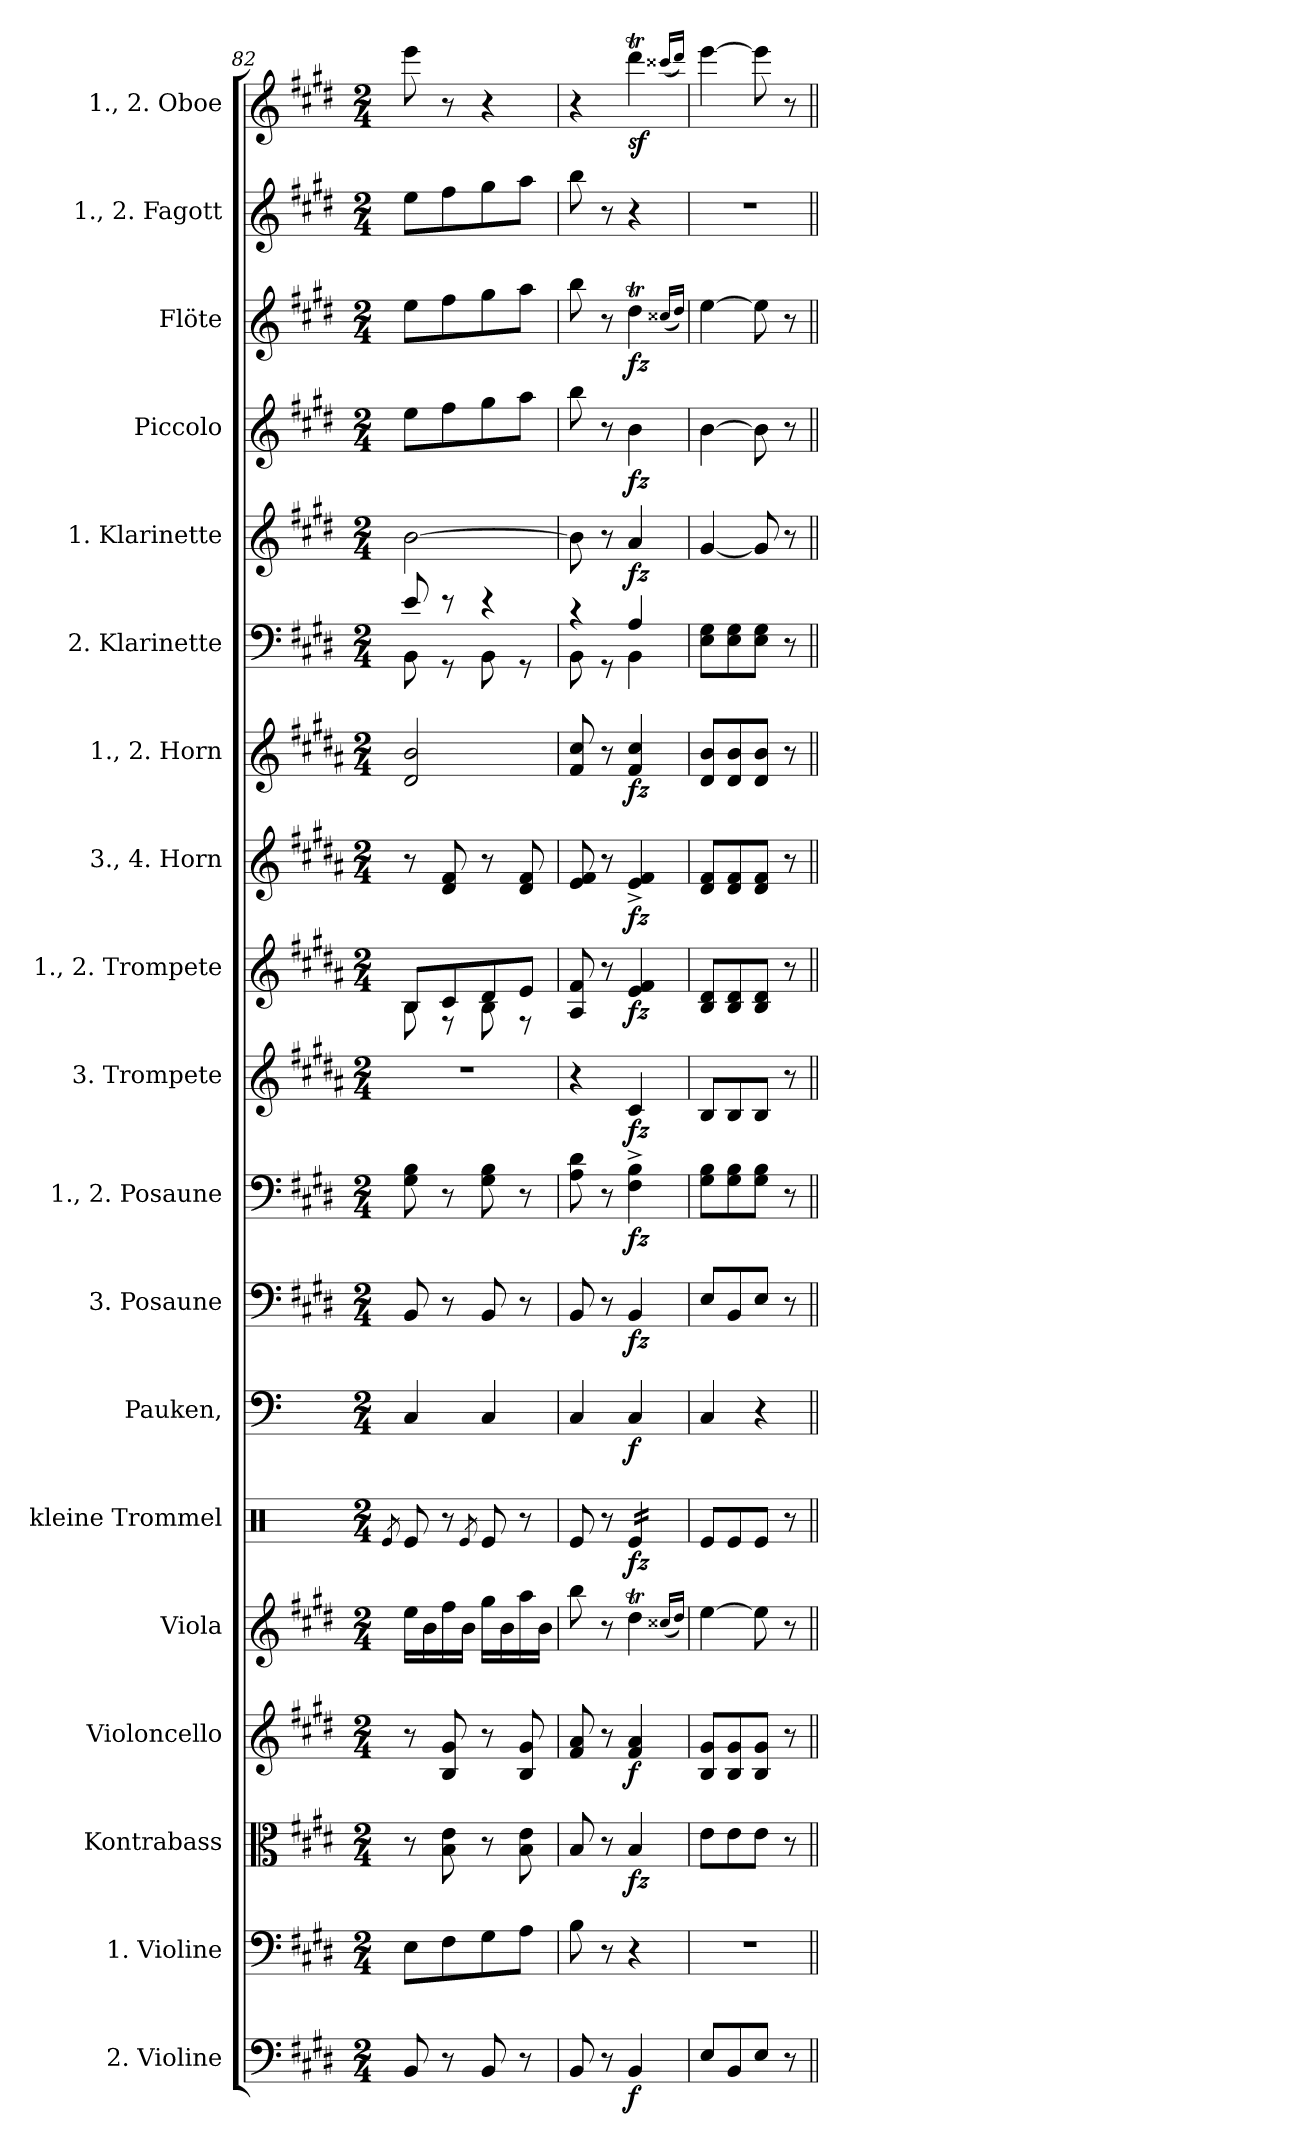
**kern	**dynam	**kern	**kern	**dynam	**kern	**dynam	**kern	**kern	**dynam	**kern	**dynam	**kern	**dynam	**kern	**dynam	**kern	**dynam	**kern	**dynam	**kern	**dynam	**kern	**dynam	**kern	**dynam	**kern	**dynam	**kern	**dynam	**kern	**dynam	**kern	**kern	**dynam
*part19	*part19	*part18	*part17	*part17	*part16	*part16	*part15	*part14	*part14	*part13	*part13	*part12	*part12	*part11	*part11	*part10	*part10	*part9	*part9	*part8	*part8	*part7	*part7	*part6	*part6	*part5	*part5	*part4	*part4	*part3	*part3	*part2	*part1	*part1
*staff19	*staff19	*staff18	*staff17	*staff17	*staff16	*staff16	*staff15	*staff14	*staff14	*staff13	*staff13	*staff12	*staff12	*staff11	*staff11	*staff10	*staff10	*staff9	*staff9	*staff8	*staff8	*staff7	*staff7	*staff6	*staff6	*staff5	*staff5	*staff4	*staff4	*staff3	*staff3	*staff2	*staff1	*staff1
*I"2. Violine	*	*I"1. Violine	*I"Kontrabass	*	*I"Violoncello	*	*I"Viola	*I"kleine Trommel	*	*I"Pauken,	*	*I"3. Posaune	*	*I"1., 2. Posaune	*	*I"3. Trompete	*	*I"1., 2. Trompete	*	*I"3., 4. Horn	*	*I"1., 2. Horn	*	*I"2. Klarinette	*	*I"1. Klarinette	*	*I"Piccolo	*	*I"Flöte	*	*I"1., 2. Fagott	*I"1., 2. Oboe	*
*I'2. Vl.	*	*I'1. Vl.	*I'Kb.	*	*I'Vc.	*	*I'Va.	*I'kl. Tr.	*	*I'Pk.,	*	*I'3. Pos.	*	*I'1., 2. Pos.	*	*I'3. Trp.	*	*I'1., 2. Trp.	*	*I'3., 4. Hr.	*	*I'1., 2.  Hr.	*	*I'2. Klar.	*	*I'1. Klar.	*	*I'Picc.	*	*I'Fl.	*	*I'1., 2. Fag.	*I'1., 2. Ob.	*
*clefF4	*	*clefF4	*clefC3	*	*clefG2	*	*clefG2	*clefX	*	*clefF4	*	*clefF4	*	*clefF4	*	*clefG2	*	*clefG2	*	*clefG2	*	*clefG2	*	*clefF4	*	*clefG2	*	*clefG2	*	*clefG2	*	*clefG2	*clefG2	*
*ITrd7c12	*	*	*	*	*	*	*	*	*	*	*	*	*	*	*	*ITrd-3c-5	*	*ITrd-3c-5	*	*ITrd4c7	*	*ITrd4c7	*	*	*	*ITrd1c2	*	*ITrd1c2	*	*	*	*ITrd-7c-12	*	*
*k[f#c#g#d#]	*	*k[f#c#g#d#]	*k[f#c#g#d#]	*	*k[f#c#g#d#]	*	*k[f#c#g#d#]	*k[]	*	*k[]	*	*k[f#c#g#d#]	*	*k[f#c#g#d#]	*	*k[f#c#g#d#]	*	*k[f#c#g#d#]	*	*k[f#c#g#d#]	*	*k[f#c#g#d#]	*	*k[f#c#g#d#]	*	*k[f#c#]	*	*k[f#c#]	*	*k[f#c#g#d#]	*	*k[f#c#g#d#]	*k[f#c#g#d#]	*
*M2/4	*	*M2/4	*M2/4	*	*M2/4	*	*M2/4	*M2/4	*	*M2/4	*	*M2/4	*	*M2/4	*	*M2/4	*	*M2/4	*	*M2/4	*	*M2/4	*	*M2/4	*	*M2/4	*	*M2/4	*	*M2/4	*	*M2/4	*M2/4	*
=82	=82	=82	=82	=82	=82	=82	=82	=82	=82	=82	=82	=82	=82	=82	=82	=82	=82	=82	=82	=82	=82	=82	=82	=82	=82	=82	=82	=82	=82	=82	=82	=82	=82	=82
.	.	.	.	.	.	.	.	8qRe/	.	.	.	.	.	.	.	.	.	.	.	.	.	.	.	.	.	.	.	.	.	.	.	.	.	.
*	*	*	*	*	*	*	*	*	*	*	*	*	*	*	*	*	*	*^	*	*	*	*	*	*^	*	*	*	*	*	*	*	*	*	*
8BBB/	.	8E\L	8r	.	8r	.	16ee\LL	8Re/	.	4C/	.	8BB/	.	8G#\ 8B\	.	2r	.	8e/L	8e\	.	8r	.	2G#/ 2e/	.	8e/	8BB\	.	[2a\	.	8dd\L	.	8ee\L	.	8eee\L	8eee\	.
.	.	.	.	.	.	.	16b\	.	.	.	.	.	.	.	.	.	.	.	.	.	.	.	.	.	.	.	.	.	.	.	.	.	.	.	.	.
8r	.	8F#\	8B\ 8e\	.	8B/ 8g#/	.	16ff#\	8r	.	.	.	8r	.	8r	.	.	.	8f#/	8rF	.	8G#/ 8B/	.	.	.	8r	8r	.	.	.	8ee\	.	8ff#\	.	8fff#\	8r	.
.	.	.	.	.	.	.	16b\JJ	.	.	.	.	.	.	.	.	.	.	.	.	.	.	.	.	.	.	.	.	.	.	.	.	.	.	.	.	.
.	.	.	.	.	.	.	.	8qRe/	.	.	.	.	.	.	.	.	.	.	.	.	.	.	.	.	.	.	.	.	.	.	.	.	.	.	.	.
8BBB/	.	8G#\	8r	.	8r	.	16gg#\LL	8Re/	.	4C/	.	8BB/	.	8G#\ 8B\	.	.	.	8g#/	8e\	.	8r	.	.	.	4r	8BB\	.	.	.	8ff#\	.	8gg#\	.	8ggg#\	4r	.
.	.	.	.	.	.	.	16b\	.	.	.	.	.	.	.	.	.	.	.	.	.	.	.	.	.	.	.	.	.	.	.	.	.	.	.	.	.
8r	.	8A\J	8B\ 8e\	.	8B/ 8g#/	.	16aa\	8r	.	.	.	8r	.	8r	.	.	.	8a/J	8rF	.	8G#/ 8B/	.	.	.	.	8r	.	.	.	8gg\J	.	8aa\J	.	8aaa\J	.	.
.	.	.	.	.	.	.	16b\JJ	.	.	.	.	.	.	.	.	.	.	.	.	.	.	.	.	.	.	.	.	.	.	.	.	.	.	.	.	.
*	*	*	*	*	*	*	*	*	*	*	*	*	*	*	*	*	*	*v	*v	*	*	*	*	*	*	*	*	*	*	*	*	*	*	*	*	*
=83	=83	=83	=83	=83	=83	=83	=83	=83	=83	=83	=83	=83	=83	=83	=83	=83	=83	=83	=83	=83	=83	=83	=83	=83	=83	=83	=83	=83	=83	=83	=83	=83	=83	=83	=83
8BBB/	.	8B\	8B/	.	8f#/ 8a/	.	8bb\	8Re/	.	4C/	.	8BB/	.	8A\ 8d#\	.	4r	.	8d#/ 8b/	.	8A/ 8B/	.	8B/ 8f#/	.	4r	8BB\	.	8a\]	.	8aa\	.	8bb\	.	8bbb\	4r	.
8r	.	8r	8r	.	8r	.	8r	8r	.	.	.	8r	.	8r	.	.	.	8r	.	8r	.	8r	.	.	8r	.	8r	.	8r	.	8r	.	8r	.	.
!	!LO:DY:b	!	!	!LO:DY:b	!	!LO:DY:b	!	!	!LO:DY:b	!	!LO:DY:b	!	!LO:DY:b	!	!LO:DY:b	!	!LO:DY:b	!	!LO:DY:b	!	!LO:DY:b	!	!LO:DY:b	!	!	!LO:DY:a	!	!	!	!	!	!	!	!	!
!	!	!	!	!	!	!	!	!	!	!	!	!	!	!	!	!	!	!	!	!	!	!	!	!	!	!LO:DY:n=1:b	!	!LO:DY:b	!	!LO:DY:b	!	!LO:DY:b	!	!	!LO:DY:b
*	*	*	*	*	*	*	*	*tremolo	*	*	*	*	*	*	*	*	*	*	*	*	*	*	*	*	*	*	*	*	*	*	*	*	*	*	*
4BBB/	f	4r	4B/	fz	4f#/ 4a/	f	4dd#t\	16Re/LL	fz	4C/	f	4BB/	fz	4F#^\ 4B^\	fz	4f#/	fz	4a/ 4b/	fz	4A^>/ 4B^>/	fz	4B/ 4f#/	fz	4A/	4BB\	fz fz	4g/	fz	4a\	fz	4dd#t\	fz	4r	4ddd#t\	sf
.	.	.	.	.	.	.	.	16Re/	.	.	.	.	.	.	.	.	.	.	.	.	.	.	.	.	.	.	.	.	.	.	.	.	.	.	.
.	.	.	.	.	.	.	.	16Re/	.	.	.	.	.	.	.	.	.	.	.	.	.	.	.	.	.	.	.	.	.	.	.	.	.	.	.
.	.	.	.	.	.	.	.	16Re/JJ	.	.	.	.	.	.	.	.	.	.	.	.	.	.	.	.	.	.	.	.	.	.	.	.	.	.	.
*	*	*	*	*	*	*	*	*Xtremolo	*	*	*	*	*	*	*	*	*	*	*	*	*	*	*	*	*	*	*	*	*	*	*	*	*	*	*
*	*	*	*	*	*	*	*	*	*	*	*	*	*	*	*	*	*	*	*	*	*	*	*	*v	*v	*	*	*	*	*	*	*	*	*	*
.	.	.	.	.	.	.	(<16qqcc##X/LL	.	.	.	.	.	.	.	.	.	.	.	.	.	.	.	.	.	.	.	.	.	.	(<16qqcc##X/LL	.	.	(<16qqccc##X/LL	.
.	.	.	.	.	.	.	16qqdd#/JJ)	.	.	.	.	.	.	.	.	.	.	.	.	.	.	.	.	.	.	.	.	.	.	16qqdd#/JJ)	.	.	16qqddd#/JJ)	.
=84	=84	=84	=84	=84	=84	=84	=84	=84	=84	=84	=84	=84	=84	=84	=84	=84	=84	=84	=84	=84	=84	=84	=84	=84	=84	=84	=84	=84	=84	=84	=84	=84	=84	=84
8EE/L	.	2r	8e\L	.	8B/ 8g#/L	.	[4ee\	8Re/L	.	4C/	.	8E/L	.	8G#\ 8B\L	.	8e/L	.	8e/ 8g#/L	.	8G#/ 8B/L	.	8G#/ 8e/L	.	8E\ 8G#\L	.	[4f#/	.	[4a\	.	[4ee\	.	2r	[4eee\	.
8BBB/	.	.	8e\	.	8B/ 8g#/	.	.	8Re/	.	.	.	8BB/	.	8G#\ 8B\	.	8e/	.	8e/ 8g#/	.	8G#/ 8B/	.	8G#/ 8e/	.	8E\ 8G#\	.	.	.	.	.	.	.	.	.	.
8EE/J	.	.	8e\J	.	8B/ 8g#/J	.	8ee\]	8Re/J	.	4r	.	8E/J	.	8G#\ 8B\J	.	8e/J	.	8e/ 8g#/J	.	8G#/ 8B/J	.	8G#/ 8e/J	.	8E\ 8G#\J	.	8f#/]	.	8a\]	.	8ee\]	.	.	8eee\]	.
8r	.	.	8r	.	8r	.	8r	8r	.	.	.	8r	.	8r	.	8r	.	8r	.	8r	.	8r	.	8r	.	8r	.	8r	.	8r	.	.	8r	.
=||	=||	=||	=||	=||	=||	=||	=||	=||	=||	=||	=||	=||	=||	=||	=||	=||	=||	=||	=||	=||	=||	=||	=||	=||	=||	=||	=||	=||	=||	=||	=||	=||	=||	=||
*-	*-	*-	*-	*-	*-	*-	*-	*-	*-	*-	*-	*-	*-	*-	*-	*-	*-	*-	*-	*-	*-	*-	*-	*-	*-	*-	*-	*-	*-	*-	*-	*-	*-	*-
